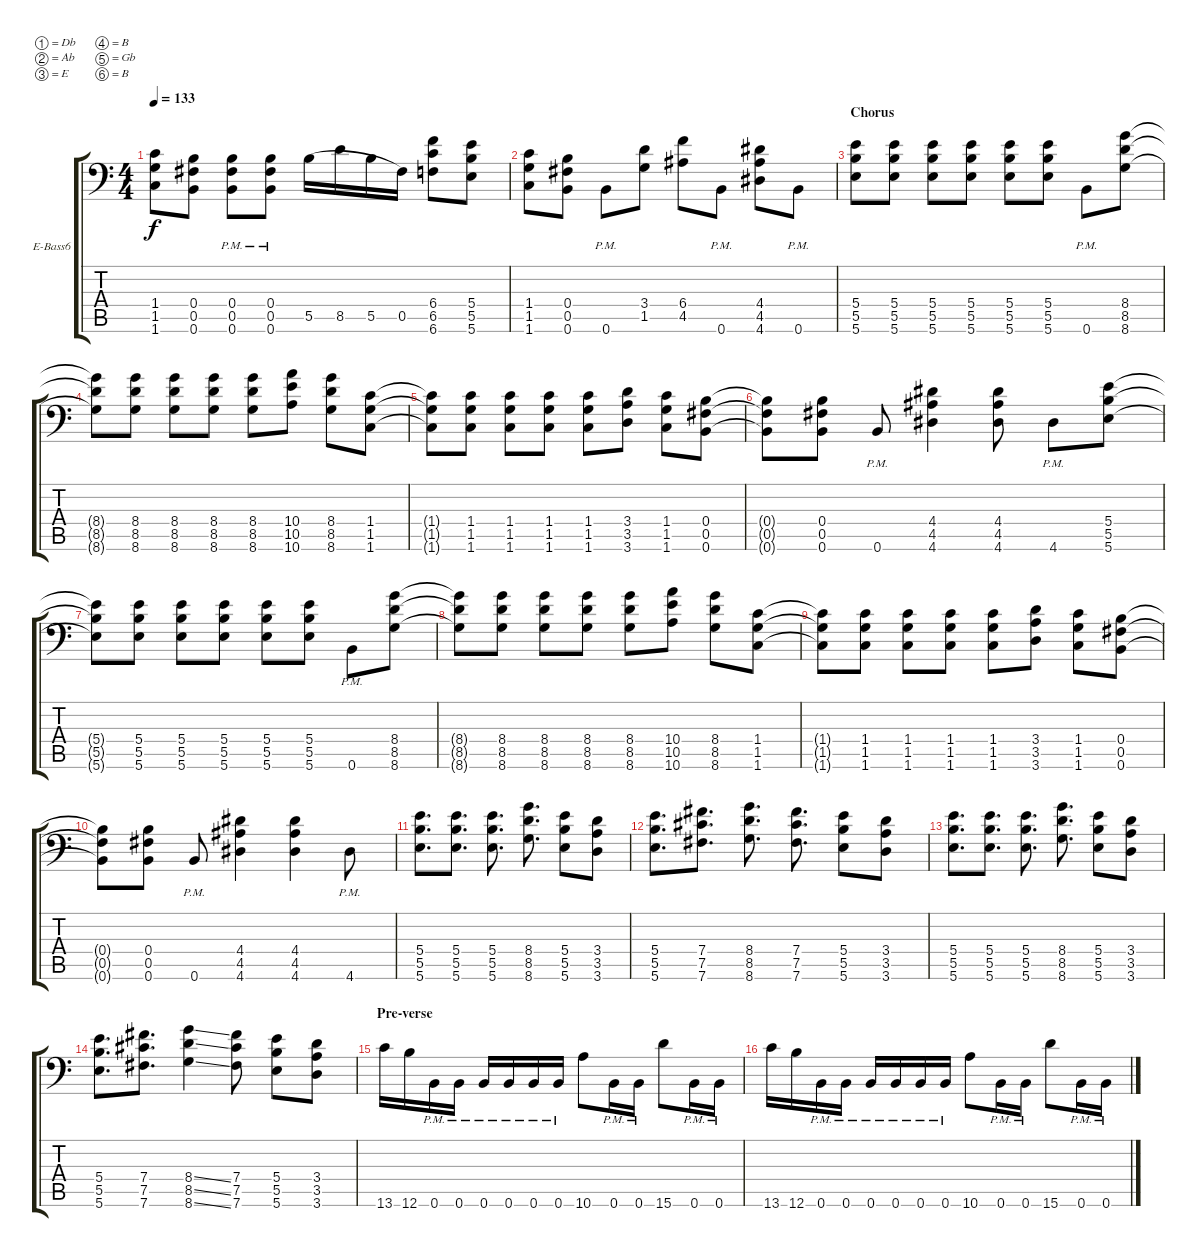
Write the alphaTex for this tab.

\bracketExtendMode groupsimilarinstruments
\firstSystemTrackNameOrientation horizontal
\otherSystemsTrackNameOrientation horizontal
\track ("Left guitar" "E-Bass6") {instrument electricbassfinger}
\staff {score tabs}
\tuning (Db4 Ab3 E3 B2 Gb2 B1)
\ts (4 4)
\tempo 133
\clef f4
\ks c
(1.5 1.6 1.4).8{dy f} (0.5 0.6 0.4).8 (0.6{pm} 0.5{pm} 0.4{pm}).8 (0.6{pm} 0.5{pm} 0.4{pm}).8 5.5.16{legatoorigin} 8.5.16{legatoorigin} 5.5.16{legatoorigin} 0.5.16 (6.6 6.5 6.4).8 (5.6 5.5 5.4).8 |
(1.5 1.6 1.4).8 (0.5 0.6 0.4).8 0.6{pm}.8 (3.4 1.5).8 (6.4 4.5).8 0.6{pm}.8 (4.4 4.5 4.6).8 0.6{pm}.8 |
\section ("" "Chorus")
(5.4 5.5 5.6).8 (5.4 5.5 5.6).8 (5.4 5.5 5.6).8 (5.4 5.5 5.6).8 (5.4 5.5 5.6).8 (5.4 5.5 5.6).8 0.6{pm}.8 (8.4 8.5 8.6).8 |
(8.4{t} 8.6{t} 8.5{t}).8 (8.4 8.5 8.6).8 (8.4 8.5 8.6).8 (8.4 8.5 8.6).8 (8.4 8.5 8.6).8 (10.4 10.5 10.6).8 (8.4 8.5 8.6).8 (1.4 1.5 1.6).8 |
(1.4{t} 1.5{t} 1.6{t}).8 (1.4 1.5 1.6).8 (1.4 1.5 1.6).8 (1.4 1.5 1.6).8 (1.4 1.5 1.6).8 (3.4 3.5 3.6).8 (1.4 1.5 1.6).8 (0.4 0.5 0.6).8 |
(0.4{t} 0.5{t} 0.6{t}).8 (0.4 0.5 0.6).8 0.6{pm}.8 (4.4 4.5 4.6).4 (4.4 4.5 4.6).8 4.6{pm}.8 (5.4 5.5 5.6).8 |
(5.4{t} 5.5{t} 5.6{t}).8 (5.4 5.5 5.6).8 (5.4 5.5 5.6).8 (5.4 5.5 5.6).8 (5.4 5.5 5.6).8 (5.4 5.5 5.6).8 0.6{pm}.8 (8.4 8.5 8.6).8 |
(8.4{t} 8.5{t} 8.6{t}).8 (8.4 8.5 8.6).8 (8.4 8.5 8.6).8 (8.4 8.5 8.6).8 (8.4 8.5 8.6).8 (10.4 10.5 10.6).8 (8.4 8.5 8.6).8 (1.4 1.5 1.6).8 |
(1.4{t} 1.5{t} 1.6{t}).8 (1.4 1.5 1.6).8 (1.4 1.5 1.6).8 (1.4 1.5 1.6).8 (1.4 1.5 1.6).8 (3.4 3.5 3.6).8 (1.4 1.5 1.6).8 (0.4 0.5 0.6).8 |
(0.4{t} 0.5{t} 0.6{t}).8 (0.4 0.5 0.6).8 0.6{pm}.8 (4.4 4.5 4.6).4 (4.4 4.5 4.6).4 4.6{pm}.8 |
(5.4 5.5 5.6).8{d} (5.4 5.5 5.6).8{d} (5.4 5.5 5.6).8{d} (8.4 8.5 8.6).8{d} (5.4 5.5 5.6).8 (3.4 3.5 3.6).8 |
(5.4 5.5 5.6).8{d} (7.4 7.5 7.6).8{d} (8.4 8.5 8.6).8{d} (7.4 7.5 7.6).8{d} (5.4 5.5 5.6).8 (3.4 3.5 3.6).8 |
(5.4 5.5 5.6).8{d} (5.4 5.5 5.6).8{d} (5.4 5.5 5.6).8{d} (8.4 8.5 8.6).8{d} (5.4 5.5 5.6).8 (3.4 3.5 3.6).8 |
(5.4 5.5 5.6).8{d} (7.4 7.5 7.6).8{d} (8.4{ss} 8.5{ss} 8.6{ss}).4 (7.4 7.5 7.6).8 (5.4 5.5 5.6).8 (3.4 3.5 3.6).8 |
\section ("" "Pre-verse")
13.6.16 12.6.16 0.6{pm}.16 0.6{pm}.16 0.6{pm}.16 0.6{pm}.16 0.6{pm}.16 0.6{pm}.16 10.6.8 0.6{pm}.16 0.6{pm}.16 15.6.8 0.6{pm}.16 0.6{pm}.16 |
13.6.16 12.6.16 0.6{pm}.16 0.6{pm}.16 0.6{pm}.16 0.6{pm}.16 0.6{pm}.16 0.6{pm}.16 10.6.8 0.6{pm}.16 0.6{pm}.16 15.6.8 0.6{pm}.16 0.6{pm}.16
